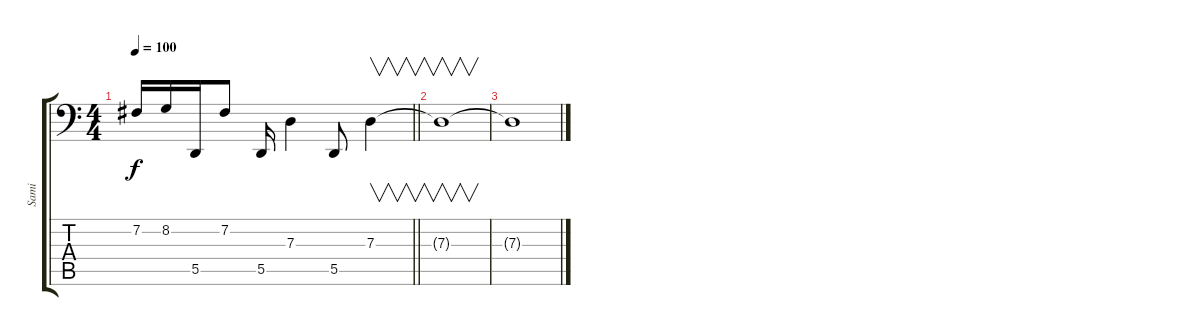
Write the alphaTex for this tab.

\track ("Sami" "Sami") {instrument lead2sawtooth}
\staff {score tabs}
\tuning (E3 B2 G2 D2 A1 E1) {hide}
\ts (4 4)
\tempo 100
\clef f4
\barLineRight lightlight
\ks c
7.2.16{dy f} 8.2.16 5.5.16 7.2.8 5.5.16 7.3.4 5.5.8 7.3.4{v} |
7.3{t}.1{v} |
7.3{t}.1
